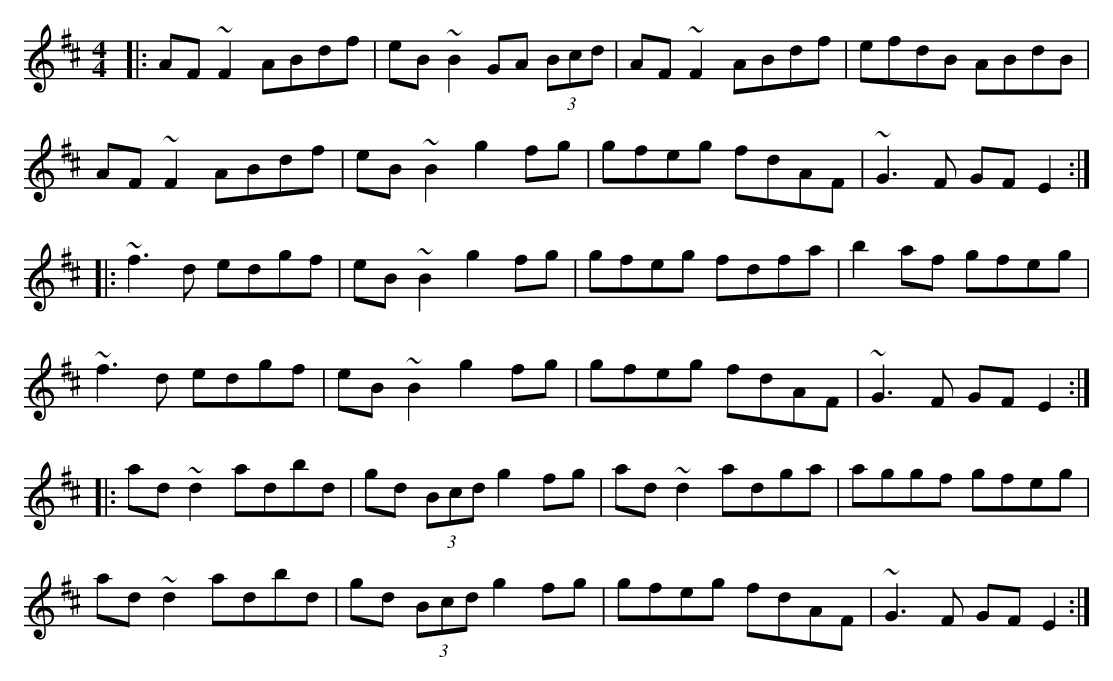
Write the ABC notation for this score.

X:1
M:4/4
K:D
|:AF~F2 ABdf|eB~B2 GA (3Bcd|AF~F2 ABdf|efdB ABdB|
AF~F2 ABdf|eB~B2 g2fg|gfeg fdAF|~G3F GFE2:|
|:~f3d edgf|eB~B2 g2fg|gfeg fdfa|b2af gfeg|
~f3d edgf|eB~B2 g2fg|gfeg fdAF|~G3F GFE2:|
|:ad~d2 adbd|gd (3Bcd g2fg|ad~d2 adga|aggf gfeg|
ad~d2 adbd|gd (3Bcd g2fg|gfeg fdAF|~G3F GFE2:|
